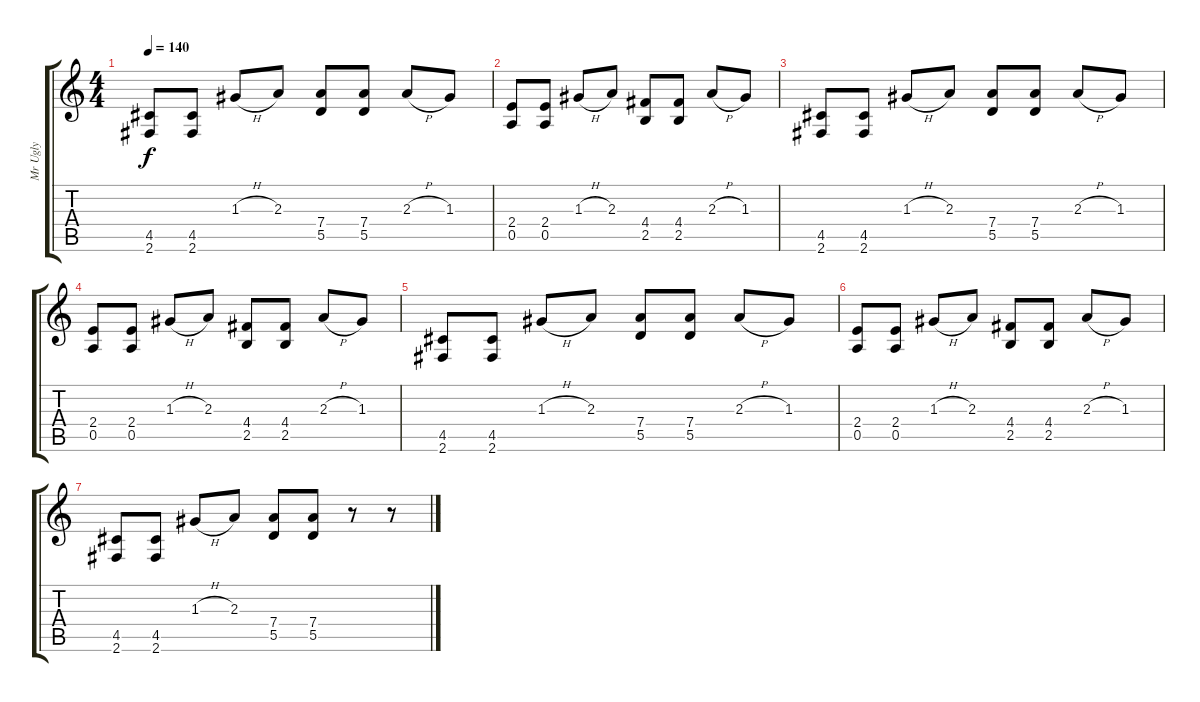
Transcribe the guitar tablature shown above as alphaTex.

\track ("Mr Ugly" "Mr Ugly") {instrument electricguitarmuted}
\staff {score tabs}
\tuning (E4 B3 G3 D3 A2 E2) {hide}
\ts (4 4)
\tempo 140
\clef g2
\ks c
(4.5 2.6).8{dy f} (4.5 2.6).8 1.3{h}.8 2.3.8 (7.4 5.5).8 (7.4 5.5).8 2.3{h}.8 1.3.8 |
(2.4 0.5).8 (2.4 0.5).8 1.3{h}.8 2.3.8 (4.4 2.5).8 (4.4 2.5).8 2.3{h}.8 1.3.8 |
(4.5 2.6).8 (4.5 2.6).8 1.3{h}.8 2.3.8 (7.4 5.5).8 (7.4 5.5).8 2.3{h}.8 1.3.8 |
(2.4 0.5).8 (2.4 0.5).8 1.3{h}.8 2.3.8 (4.4 2.5).8 (4.4 2.5).8 2.3{h}.8 1.3.8 |
(4.5 2.6).8 (4.5 2.6).8 1.3{h}.8 2.3.8 (7.4 5.5).8 (7.4 5.5).8 2.3{h}.8 1.3.8 |
(2.4 0.5).8 (2.4 0.5).8 1.3{h}.8 2.3.8 (4.4 2.5).8 (4.4 2.5).8 2.3{h}.8 1.3.8 |
(4.5 2.6).8 (4.5 2.6).8 1.3{h}.8 2.3.8 (7.4 5.5).8 (7.4 5.5).8 r.8 r.8
